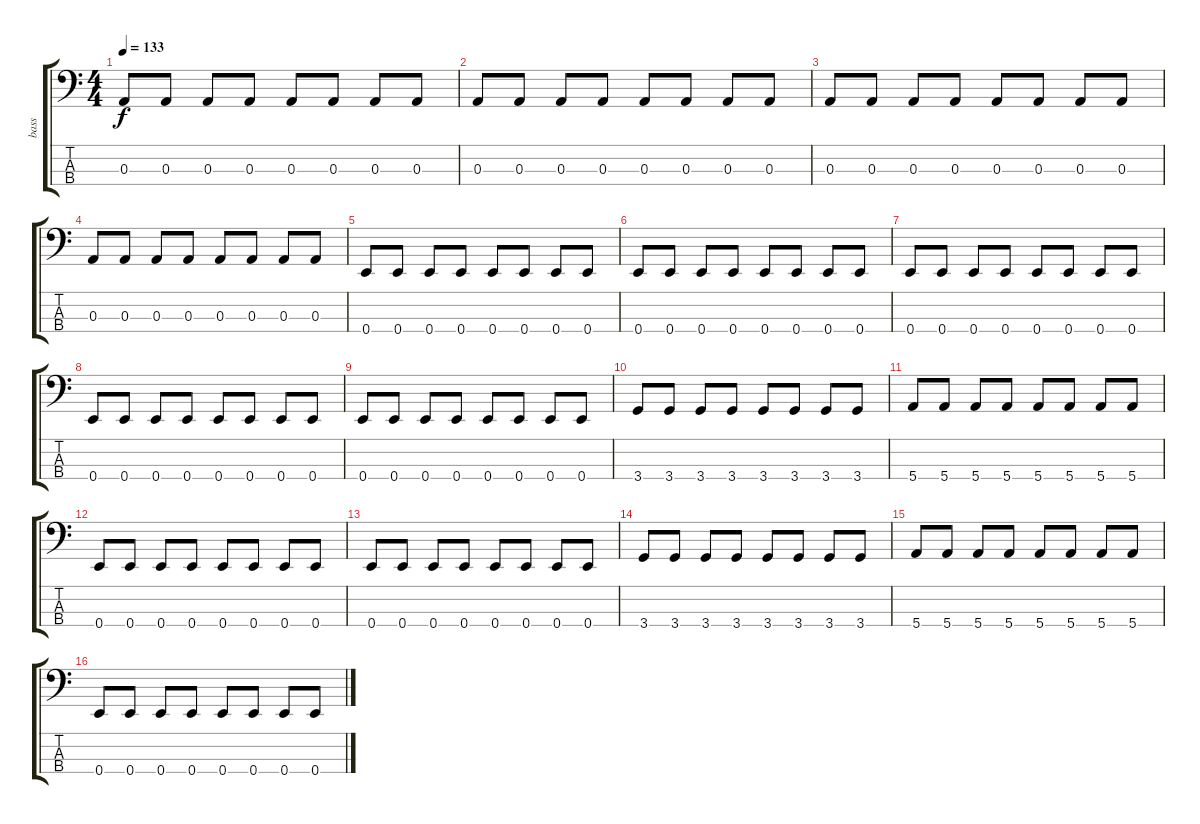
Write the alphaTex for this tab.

\track ("bass" "bass") {instrument electricbasspick}
\staff {score tabs}
\tuning (G2 D2 A1 E1) {hide}
\ts (4 4)
\tempo 133
\clef f4
\ks c
0.3.8{dy f} 0.3.8 0.3.8 0.3.8 0.3.8 0.3.8 0.3.8 0.3.8 |
0.3.8 0.3.8 0.3.8 0.3.8 0.3.8 0.3.8 0.3.8 0.3.8 |
0.3.8 0.3.8 0.3.8 0.3.8 0.3.8 0.3.8 0.3.8 0.3.8 |
0.3.8 0.3.8 0.3.8 0.3.8 0.3.8 0.3.8 0.3.8 0.3.8 |
0.4.8 0.4.8 0.4.8 0.4.8 0.4.8 0.4.8 0.4.8 0.4.8 |
0.4.8 0.4.8 0.4.8 0.4.8 0.4.8 0.4.8 0.4.8 0.4.8 |
0.4.8 0.4.8 0.4.8 0.4.8 0.4.8 0.4.8 0.4.8 0.4.8 |
0.4.8 0.4.8 0.4.8 0.4.8 0.4.8 0.4.8 0.4.8 0.4.8 |
0.4.8 0.4.8 0.4.8 0.4.8 0.4.8 0.4.8 0.4.8 0.4.8 |
3.4.8 3.4.8 3.4.8 3.4.8 3.4.8 3.4.8 3.4.8 3.4.8 |
5.4.8 5.4.8 5.4.8 5.4.8 5.4.8 5.4.8 5.4.8 5.4.8 |
0.4.8 0.4.8 0.4.8 0.4.8 0.4.8 0.4.8 0.4.8 0.4.8 |
0.4.8 0.4.8 0.4.8 0.4.8 0.4.8 0.4.8 0.4.8 0.4.8 |
3.4.8 3.4.8 3.4.8 3.4.8 3.4.8 3.4.8 3.4.8 3.4.8 |
5.4.8 5.4.8 5.4.8 5.4.8 5.4.8 5.4.8 5.4.8 5.4.8 |
0.4.8 0.4.8 0.4.8 0.4.8 0.4.8 0.4.8 0.4.8 0.4.8
